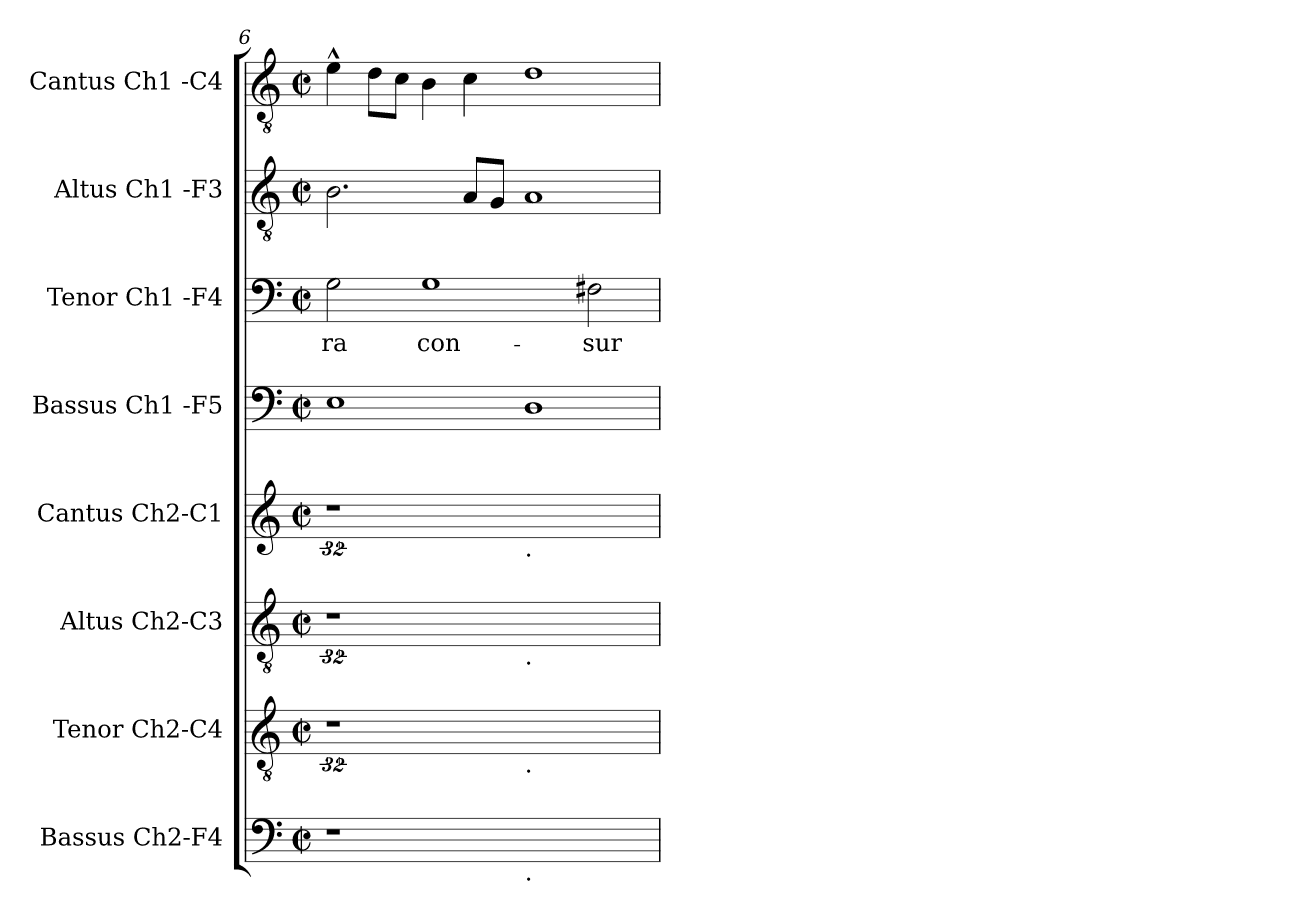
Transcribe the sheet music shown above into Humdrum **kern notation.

**kern	**kern	**kern	**kern	**kern	**kern	**text	**kern	**kern
*part8	*part7	*part6	*part5	*part4	*part3	*part3	*part2	*part1
*staff8	*staff7	*staff6	*staff5	*staff4	*staff3	*staff3	*staff2	*staff1
*I"Bassus Ch2-F4	*I"Tenor Ch2-C4	*I"Altus Ch2-C3	*I"Cantus Ch2-C1	*I"Bassus Ch1 -F5	*I"Tenor Ch1 -F4	*	*I"Altus Ch1 -F3	*I"Cantus Ch1 -C4
*I'B2	*I'T2	*I'A2	*I'C2	*I'B1	*I'T1	*	*I'A1	*I'C1
!!LO:PB:g=z
*clefF4	*clefGv2	*clefGv2	*clefG2	*clefF4	*clefF4	*	*clefGv2	*clefGv2
*k[]	*k[]	*k[]	*k[]	*k[]	*k[]	*	*k[]	*k[]
*M2/2	*M2/2	*M2/2	*M2/2	*M2/2	*M2/2	*	*M2/2	*M2/2
*met(c|)	*met(c|)	*met(c|)	*met(c|)	*met(c|)	*met(c|)	*	*met(c|)	*met(c|)
=6	=6	=6	=6	=6	=6	=6	=6	=6
!	!	!	!	!	!	!LO:LY:b	!	!
*	*^	*^	*^	*	*	*	*	*
1r	32%31r	1ryy	32%31r	1ryy	32%31r	1ryy	1E	2G\	-ra	2.B\	4e^^\
.	.	.	.	.	.	.	.	.	.	.	8d\L
.	.	.	.	.	.	.	.	.	.	.	8c\J
!	!	!	!	!	!	!	!	!	!LO:LY:b	!	!
.	.	.	.	.	.	.	.	1G	con-	.	4B\
.	.	.	.	.	.	.	.	.	.	8A/L	4c\
.	.	.	.	.	.	.	.	.	.	8G/J	.
.	1ryy	.	1ryy	.	1ryy	.	.	.	.	.	.
!	!	!	!	!	!	!LO:TX:b:t=.	!	!	!	!	!
!	!	!	!	!LO:TX:b:t=.	!	!	!	!	!	!	!
!	!	!LO:TX:b:t=.	!	!	!	!	!	!	!	!	!
!LO:TX:b:t=.	!	!	!	!	!	!	!	!	!	!	!
1ryy	.	1ryy	.	1ryy	.	1ryy	1D	.	.	1A	1d
!	!	!	!	!	!	!	!	!	!LO:LY:b	!	!
.	.	.	.	.	.	.	.	2F#X\	-sur-	.	.
.	32ryy	.	32ryy	.	32ryy	.	.	.	.	.	.
*	*v	*v	*	*	*v	*v	*	*	*	*	*
*	*	*v	*v	*	*	*	*	*	*
=	=	=	=	=	=	=	=	=
*-	*-	*-	*-	*-	*-	*-	*-	*-
